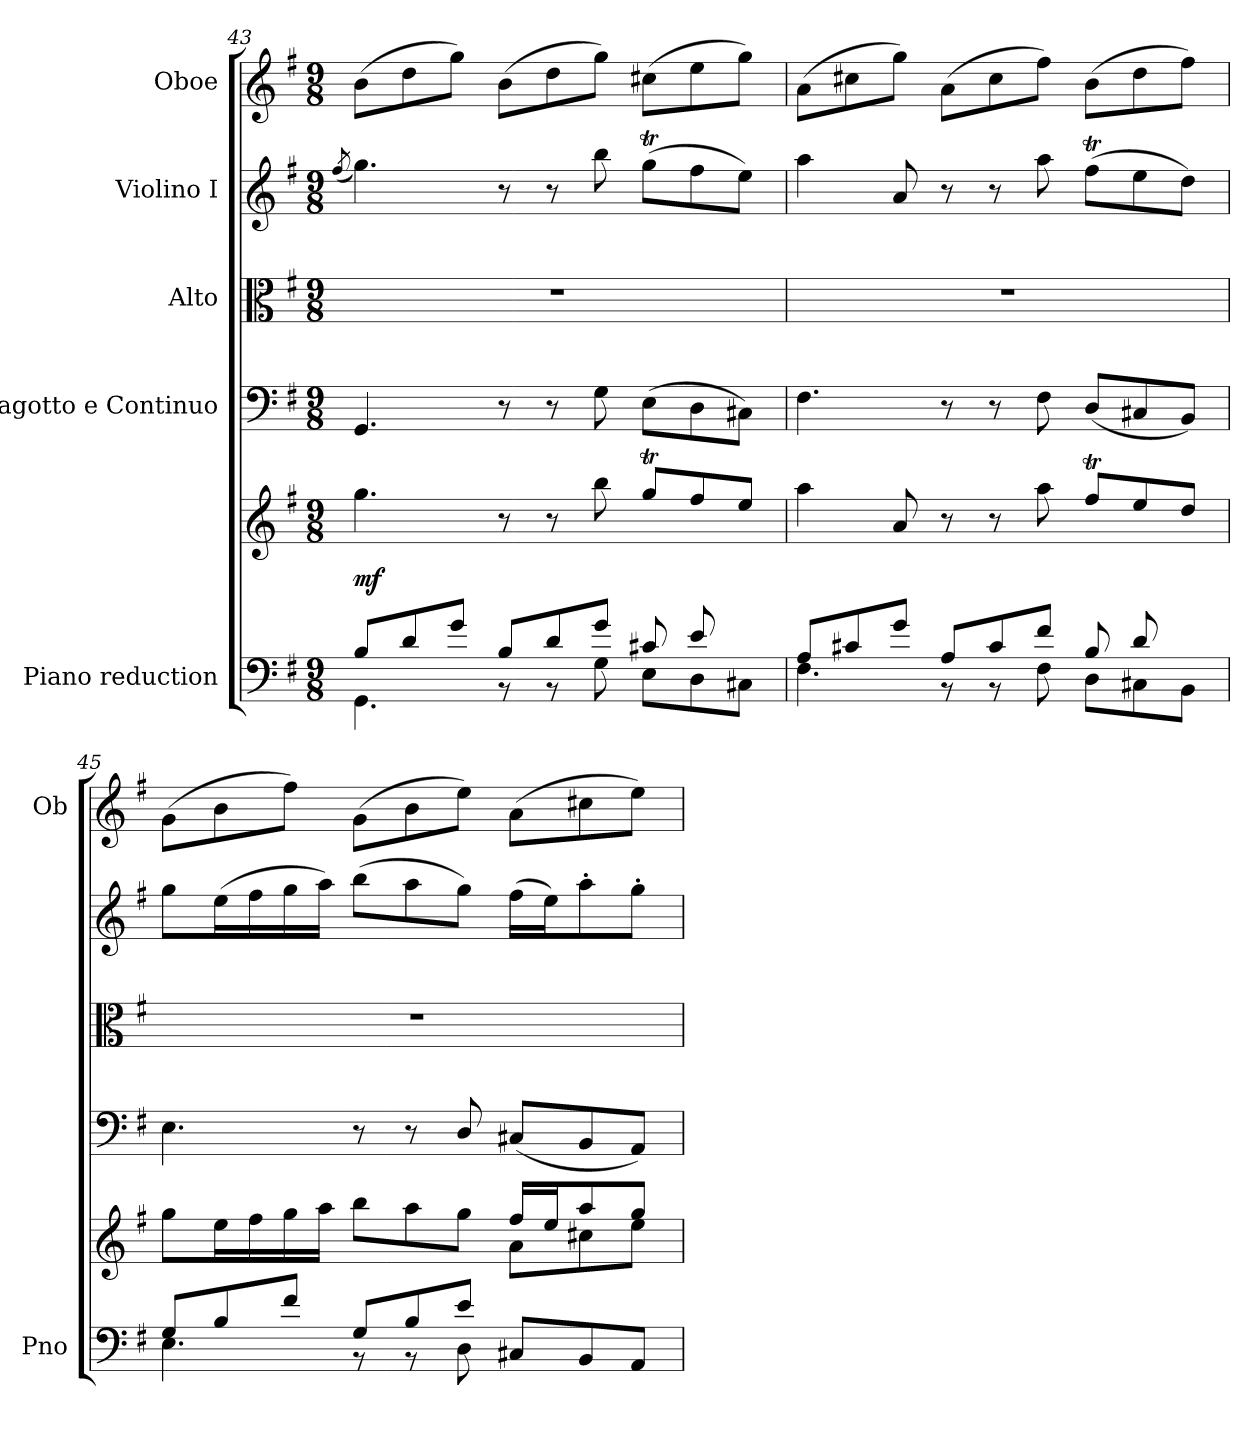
**kern	**kern	**dynam	**kern	**kern	**kern	**kern
*part5	*part5	*part5	*part4	*part3	*part2	*part1
*staff6	*staff5	*staff5/6	*staff4	*staff3	*staff2	*staff1
*I"Piano reduction	*	*	*I"Fagotto e Continuo	*I"Alto	*I"Violino I	*I"Oboe
*I'Pno	*	*	*	*	*	*I'Ob
*clefF4	*clefG2	*	*clefF4	*clefC3	*clefG2	*clefG2
*k[f#]	*k[f#]	*	*k[f#]	*k[f#]	*k[f#]	*k[f#]
*M9/8	*M9/8	*	*M9/8	*M9/8	*M9/8	*M9/8
=43	=43	=43	=43	=43	=43	=43
.	.	.	.	.	(<8qff#/	.
*^	*^	*	*	*	*	*
!	!	!	!	!LO:DY:b	!	!	!	!
8B/L	4.GG\	4.gg\	1ryy	mf	4.GG/	8%9r	4.gg\)	(>8b\L
8d/	.	.	.	.	.	.	.	8dd\
8g/J	.	.	.	.	.	.	.	8gg\J)
8B/L	8r	8r	.	.	8r	.	8r	(>8b\L
8d/	8r	8r	.	.	8r	.	8r	8dd\
8g/J	8G\	8bb\	.	.	8G\	.	8bb\	8gg\J)
8c#X/L	8E\L	8ggT/L	.	.	(>8E\L	.	(>8ggT\L	(>8cc#X\L
8e/	8D\	8ff#/	.	.	8D\	.	8ff#\	8ee\
8ryy	8C#X\J	8ee/J	8g\J	.	8C#X\J)	.	8ee\J)	8gg\J)
=44	=44	=44	=44	=44	=44	=44	=44	=44
8A/L	4.F#\	4aa\	1ryy	.	4.F#\	8%9r	4aa\	(>8a\L
8c#X/	.	.	.	.	.	.	.	8cc#X\
8g/J	.	8a/	.	.	.	.	8a/	8gg\J)
8A/L	8r	8r	.	.	8r	.	8r	(>8a\L
8c#/	8r	8r	.	.	8r	.	8r	8cc#\
8f#/J	8F#\	8aa\	.	.	8F#\	.	8aa\	8ff#\J)
8B/L	8D\L	8ff#t/L	.	.	(<8D/L	.	(>8ff#t\L	(>8b\L
8d/	8C#X\	8ee/	.	.	8C#X/	.	8ee\	8dd\
8ryy	8BB\J	8dd/J	8f#\J	.	8BB/J)	.	8dd\J)	8ff#\J)
=45	=45	=45	=45	=45	=45	=45	=45	=45
8G/L	4.E\	8gg\L	2.ryy	.	4.E\	8%9r	8gg\L	(>8g\L
8B/	.	16ee\L	.	.	.	.	(>16ee\L	8b\
.	.	16ff#\	.	.	.	.	16ff#\	.
8f#/J	.	16gg\	.	.	.	.	16gg\	8ff#\J)
.	.	16aa\JJ	.	.	.	.	16aa\JJ)	.
8G/L	8r	8bb\L	.	.	8r	.	(>8bb\L	(>8g\L
8B/	8r	8aa\	.	.	8r	.	8aa\	8b\
8e/J	8D\	8gg\J	.	.	8D/	.	8gg\J)	8ee\J)
4.ryy	8C#X/L	16ff#/LL	8a\L	.	(<8C#X/L	.	(>16ff#\LL	(>8a\L
.	.	16ee/J	.	.	.	.	16ee\J)	.
.	8BB/	8aa/	8cc#X\	.	8BB/	.	8aa'\	8cc#X\
.	8AA/J	8gg/J	8ee\J	.	8AA/J)	.	8gg'\J	8ee\J)
*v	*v	*	*	*	*	*	*	*
*	*v	*v	*	*	*	*	*
=	=	=	=	=	=	=
*-	*-	*-	*-	*-	*-	*-
